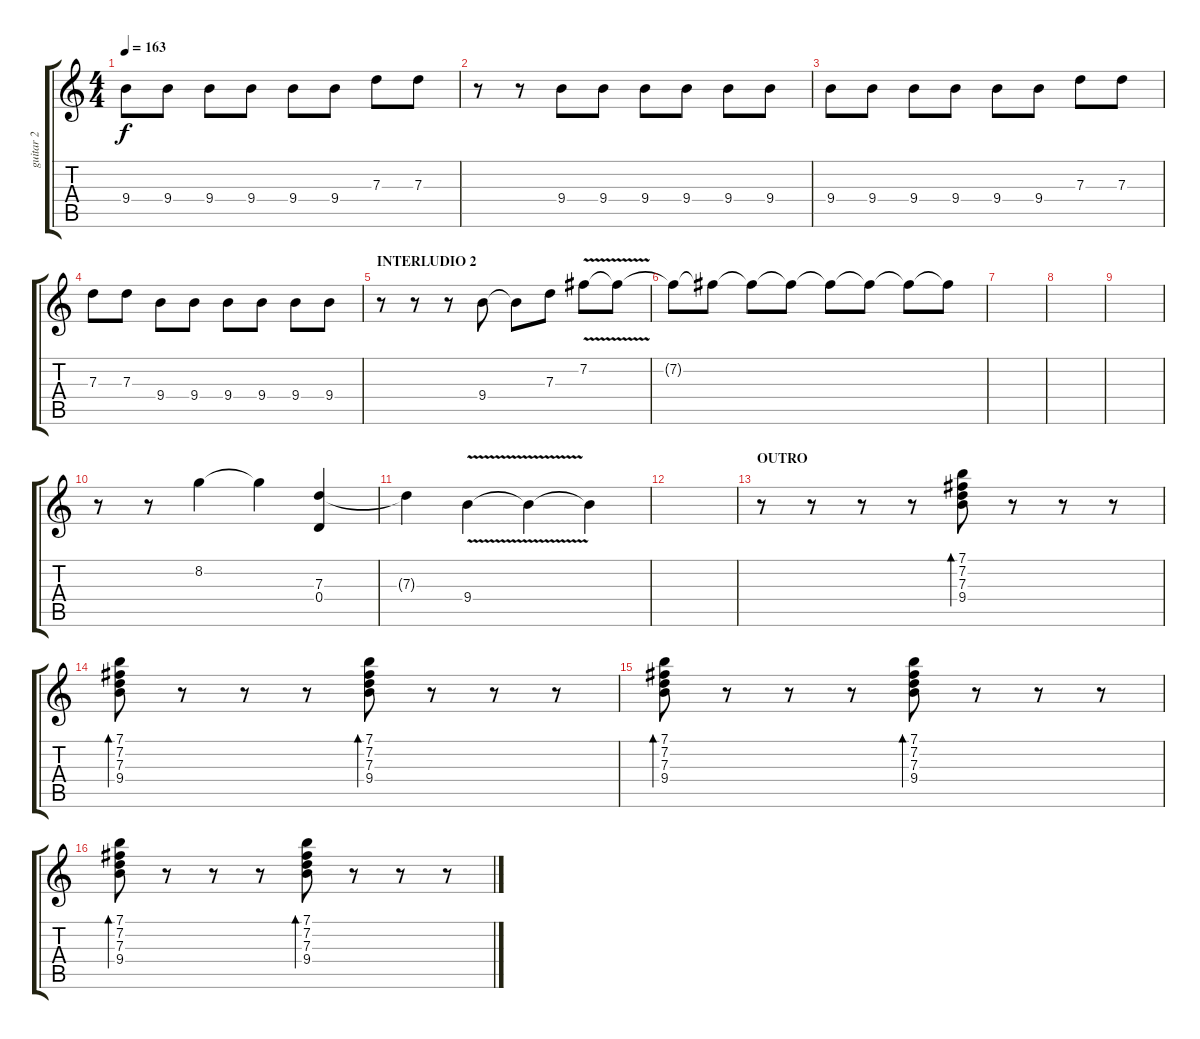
\track ("guitar 2" "guitar 2") {instrument distortionguitar}
\staff {score tabs}
\tuning (E4 B3 G3 D3 A2 E2) {hide}
\ts (4 4)
\tempo 163
\clef g2
\ks c
9.4.8{dy f} 9.4.8 9.4.8 9.4.8 9.4.8 9.4.8 7.3.8 7.3.8 |
r.8 r.8 9.4.8 9.4.8 9.4.8 9.4.8 9.4.8 9.4.8 |
9.4.8 9.4.8 9.4.8 9.4.8 9.4.8 9.4.8 7.3.8 7.3.8 |
7.3.8 7.3.8 9.4.8 9.4.8 9.4.8 9.4.8 9.4.8 9.4.8 |
\section ("" "INTERLUDIO 2")
r.8{volume 13 instrument distortionguitar} r.8 r.8 9.4.8 9.4{t}.8 7.3.8 7.2{v}.8 7.2{t}.8 |
7.2{t}.8 7.2{t}.8 7.2{t}.8 7.2{t}.8 7.2{t}.8 7.2{t}.8 7.2{t}.8 7.2{t}.8 |
|
|
|
r.8 r.8 8.2.4 8.2{t}.4 (7.3 0.4).4 |
7.3{t}.4 9.4{v}.4 9.4{t}.4 9.4{t}.4 |
|
\section ("" "OUTRO")
r.8{volume 8} r.8 r.8 r.8 (7.1 7.2 7.3 9.4).8{bd 60} r.8 r.8 r.8 |
(7.1 7.2 7.3 9.4).8{bd 60} r.8 r.8 r.8 (7.1 7.2 7.3 9.4).8{bd 60} r.8 r.8 r.8 |
(7.1 7.2 7.3 9.4).8{bd 60} r.8 r.8 r.8 (7.1 7.2 7.3 9.4).8{bd 60} r.8 r.8 r.8 |
(7.1 7.2 7.3 9.4).8{bd 60} r.8 r.8 r.8 (7.1 7.2 7.3 9.4).8{bd 60} r.8 r.8 r.8
